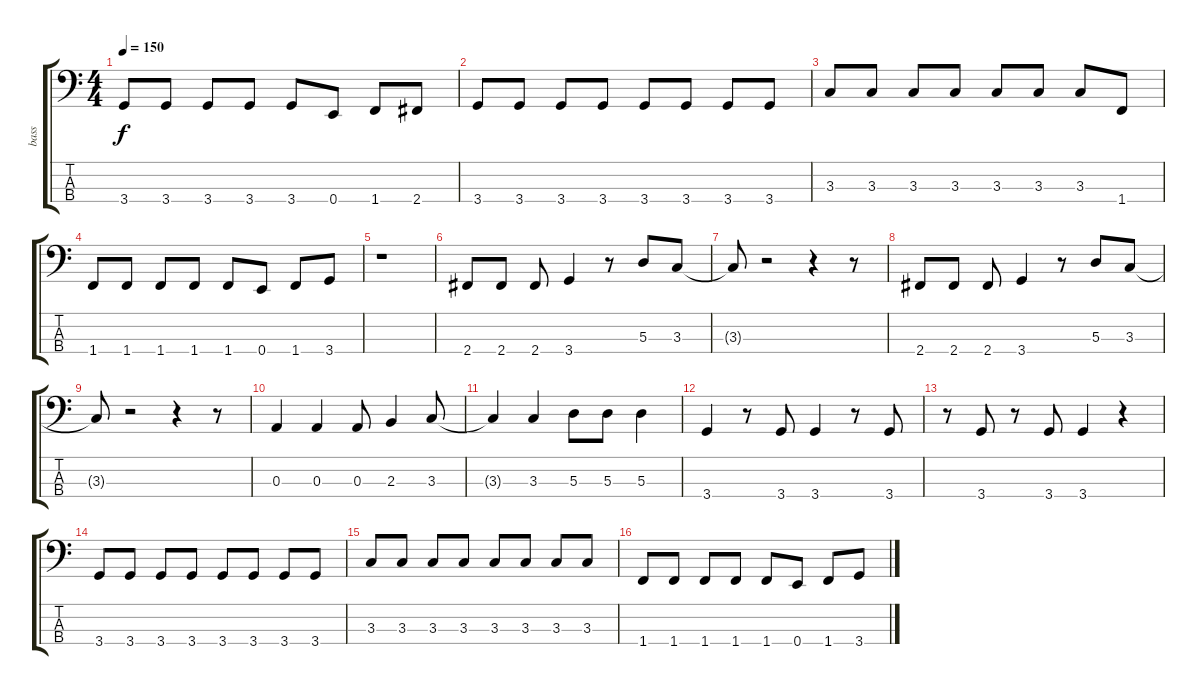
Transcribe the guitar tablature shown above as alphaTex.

\track ("bass" "bass") {instrument electricbasspick}
\staff {score tabs}
\tuning (G2 D2 A1 E1) {hide}
\ts (4 4)
\tempo 150
\clef f4
\ks c
3.4.8{dy f} 3.4.8 3.4.8 3.4.8 3.4.8 0.4.8 1.4.8 2.4.8 |
3.4.8 3.4.8 3.4.8 3.4.8 3.4.8 3.4.8 3.4.8 3.4.8 |
3.3.8 3.3.8 3.3.8 3.3.8 3.3.8 3.3.8 3.3.8 1.4.8 |
1.4.8 1.4.8 1.4.8 1.4.8 1.4.8 0.4.8 1.4.8 3.4.8 |
r.1 |
2.4.8 2.4.8 2.4.8 3.4.4 r.8 5.3.8 3.3.8 |
3.3{t}.8 r.2 r.4 r.8 |
2.4.8 2.4.8 2.4.8 3.4.4 r.8 5.3.8 3.3.8 |
3.3{t}.8 r.2 r.4 r.8 |
0.3.4 0.3.4 0.3.8 2.3.4 3.3.8 |
3.3{t}.4 3.3.4 5.3.8 5.3.8 5.3.4 |
3.4.4 r.8 3.4.8 3.4.4 r.8 3.4.8 |
r.8 3.4.8 r.8 3.4.8 3.4.4 r.4 |
3.4.8 3.4.8 3.4.8 3.4.8 3.4.8 3.4.8 3.4.8 3.4.8 |
3.3.8 3.3.8 3.3.8 3.3.8 3.3.8 3.3.8 3.3.8 3.3.8 |
1.4.8 1.4.8 1.4.8 1.4.8 1.4.8 0.4.8 1.4.8 3.4.8
